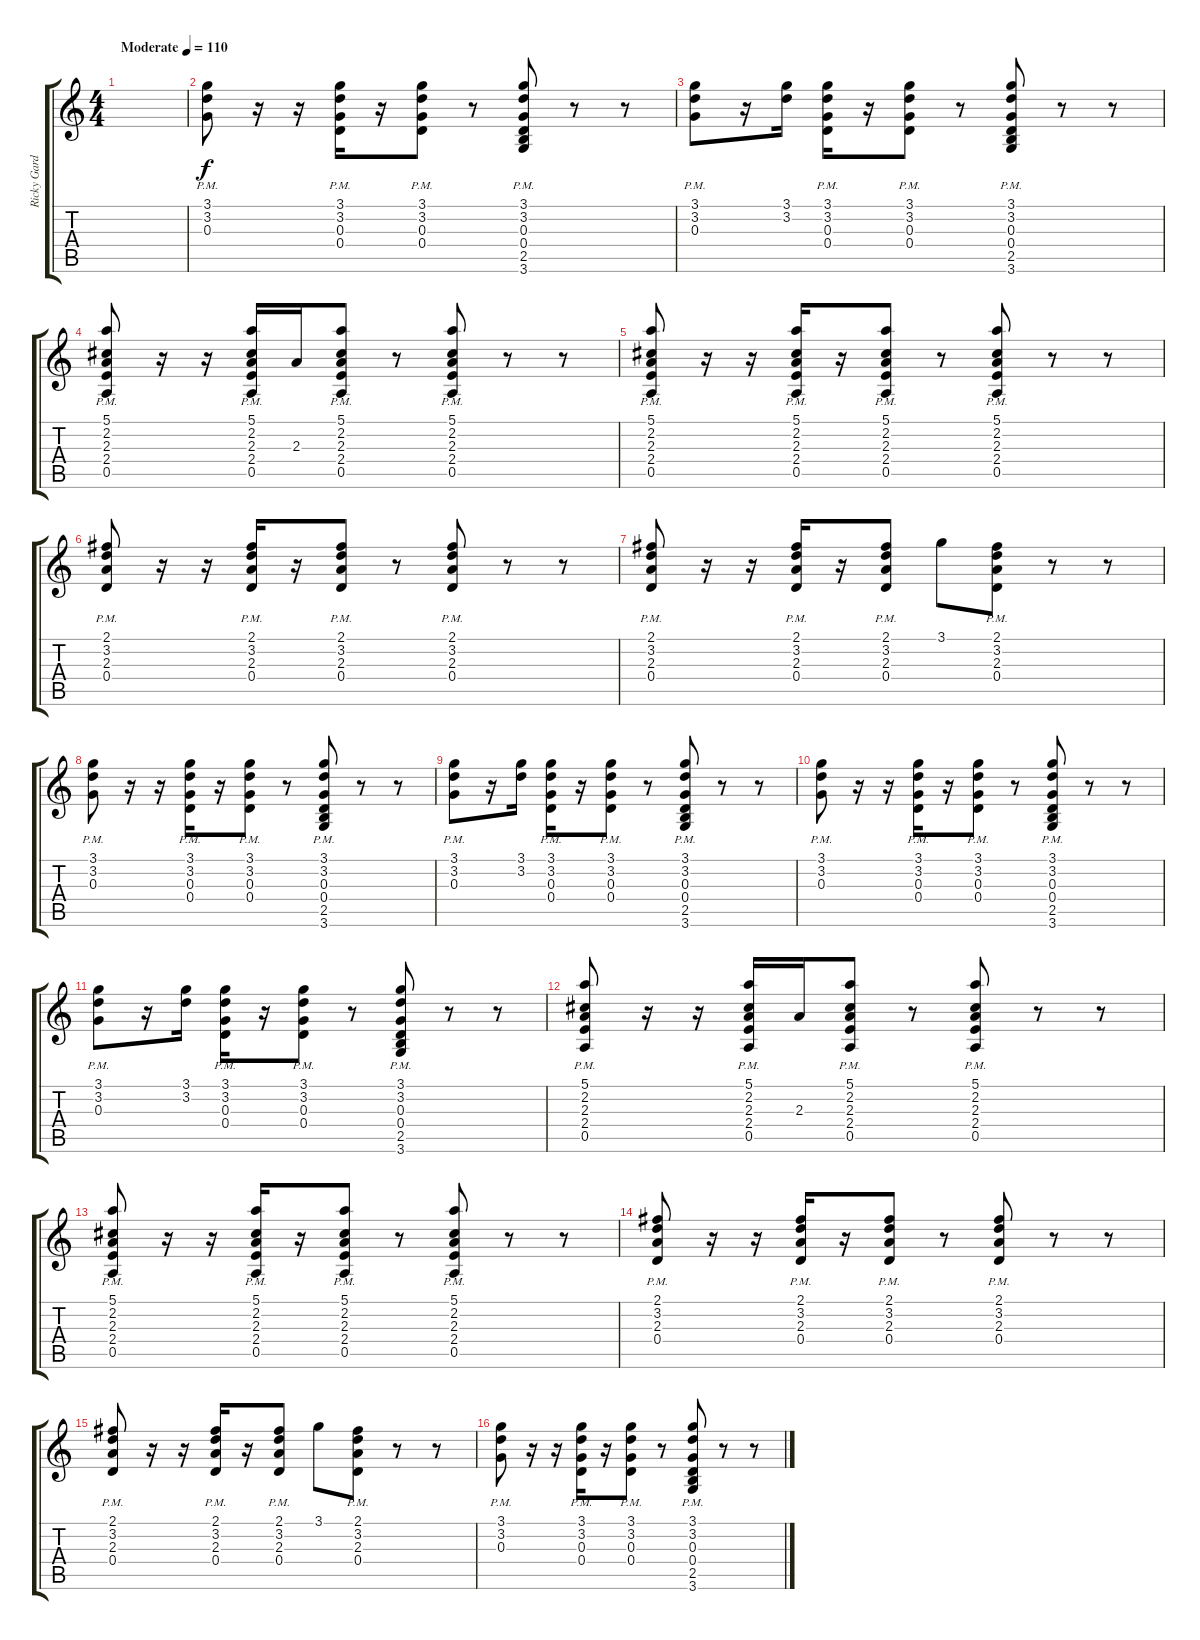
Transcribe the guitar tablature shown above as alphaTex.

\track ("Ricky Gardiner" "Ricky Gard") {instrument electricguitarclean}
\staff {score tabs}
\tuning (E4 B3 G3 D3 A2 E2) {hide}
\ts (4 4)
\tempo (110 "Moderate")
\clef g2
\ks c
|
(3.1{pm} 3.2{pm} 0.3{pm}).8 r.16 r.16 (3.1{pm} 3.2{pm} 0.3{pm} 0.4{pm}).16 r.16 (3.1{pm} 3.2{pm} 0.3{pm} 0.4{pm}).8 r.8 (3.1{pm} 3.2{pm} 0.3{pm} 0.4{pm} 2.5{pm} 3.6{pm}).8 r.8 r.8 |
(3.1{pm} 3.2{pm} 0.3{pm}).8 r.16 (3.1 3.2).16 (3.1{pm} 3.2{pm} 0.3{pm} 0.4{pm}).16 r.16 (3.1{pm} 3.2{pm} 0.3{pm} 0.4{pm}).8 r.8 (3.1{pm} 3.2{pm} 0.3{pm} 0.4{pm} 2.5{pm} 3.6{pm}).8 r.8 r.8 |
(5.1{pm} 2.2{pm} 2.3{pm} 2.4 0.5).8 r.16 r.16 (5.1{pm} 2.2{pm} 2.3{pm} 2.4{pm} 0.5).16 2.3.16 (5.1{pm} 2.2{pm} 2.3{pm} 2.4{pm} 0.5).8 r.8 (5.1{pm} 2.2{pm} 2.3{pm} 2.4{pm} 0.5{pm}).8 r.8 r.8 |
(5.1{pm} 2.2{pm} 2.3{pm} 2.4 0.5).8 r.16 r.16 (5.1{pm} 2.2{pm} 2.3{pm} 2.4{pm} 0.5).16 r.16 (5.1{pm} 2.2{pm} 2.3{pm} 2.4{pm} 0.5).8 r.8 (5.1{pm} 2.2{pm} 2.3{pm} 2.4{pm} 0.5{pm}).8 r.8 r.8 |
(2.1{pm} 3.2{pm} 2.3{pm} 0.4).8 r.16 r.16 (2.1{pm} 3.2 2.3{pm} 0.4{pm}).16 r.16 (2.1{pm} 3.2{pm} 2.3{pm} 0.4{pm}).8 r.8 (2.1{pm} 3.2{pm} 2.3{pm} 0.4{pm}).8 r.8 r.8 |
(2.1{pm} 3.2{pm} 2.3{pm} 0.4).8 r.16 r.16 (2.1{pm} 3.2 2.3{pm} 0.4{pm}).16 r.16 (2.1{pm} 3.2{pm} 2.3{pm} 0.4{pm}).8 3.1.8 (2.1{pm} 3.2{pm} 2.3{pm} 0.4{pm}).8 r.8 r.8 |
(3.1{pm} 3.2{pm} 0.3{pm}).8 r.16 r.16 (3.1{pm} 3.2{pm} 0.3{pm} 0.4{pm}).16 r.16 (3.1{pm} 3.2{pm} 0.3{pm} 0.4{pm}).8 r.8 (3.1{pm} 3.2{pm} 0.3{pm} 0.4{pm} 2.5{pm} 3.6{pm}).8 r.8 r.8 |
(3.1{pm} 3.2{pm} 0.3{pm}).8 r.16 (3.1 3.2).16 (3.1{pm} 3.2{pm} 0.3{pm} 0.4{pm}).16 r.16 (3.1{pm} 3.2{pm} 0.3{pm} 0.4{pm}).8 r.8 (3.1{pm} 3.2{pm} 0.3{pm} 0.4{pm} 2.5{pm} 3.6{pm}).8 r.8 r.8 |
(3.1{pm} 3.2{pm} 0.3{pm}).8 r.16 r.16 (3.1{pm} 3.2{pm} 0.3{pm} 0.4{pm}).16 r.16 (3.1{pm} 3.2{pm} 0.3{pm} 0.4{pm}).8 r.8 (3.1{pm} 3.2{pm} 0.3{pm} 0.4{pm} 2.5{pm} 3.6{pm}).8 r.8 r.8 |
(3.1{pm} 3.2{pm} 0.3{pm}).8 r.16 (3.1 3.2).16 (3.1{pm} 3.2{pm} 0.3{pm} 0.4{pm}).16 r.16 (3.1{pm} 3.2{pm} 0.3{pm} 0.4{pm}).8 r.8 (3.1{pm} 3.2{pm} 0.3{pm} 0.4{pm} 2.5{pm} 3.6{pm}).8 r.8 r.8 |
(5.1{pm} 2.2{pm} 2.3{pm} 2.4 0.5).8 r.16 r.16 (5.1{pm} 2.2{pm} 2.3{pm} 2.4{pm} 0.5).16 2.3.16 (5.1{pm} 2.2{pm} 2.3{pm} 2.4{pm} 0.5).8 r.8 (5.1{pm} 2.2{pm} 2.3{pm} 2.4{pm} 0.5{pm}).8 r.8 r.8 |
(5.1{pm} 2.2{pm} 2.3{pm} 2.4 0.5).8 r.16 r.16 (5.1{pm} 2.2{pm} 2.3{pm} 2.4{pm} 0.5).16 r.16 (5.1{pm} 2.2{pm} 2.3{pm} 2.4{pm} 0.5).8 r.8 (5.1{pm} 2.2{pm} 2.3{pm} 2.4{pm} 0.5{pm}).8 r.8 r.8 |
(2.1{pm} 3.2{pm} 2.3{pm} 0.4).8 r.16 r.16 (2.1{pm} 3.2 2.3{pm} 0.4{pm}).16 r.16 (2.1{pm} 3.2{pm} 2.3{pm} 0.4{pm}).8 r.8 (2.1{pm} 3.2{pm} 2.3{pm} 0.4{pm}).8 r.8 r.8 |
(2.1{pm} 3.2{pm} 2.3{pm} 0.4).8 r.16 r.16 (2.1{pm} 3.2 2.3{pm} 0.4{pm}).16 r.16 (2.1{pm} 3.2{pm} 2.3{pm} 0.4{pm}).8 3.1.8 (2.1{pm} 3.2{pm} 2.3{pm} 0.4{pm}).8 r.8 r.8 |
(3.1{pm} 3.2{pm} 0.3{pm}).8 r.16 r.16 (3.1{pm} 3.2{pm} 0.3{pm} 0.4{pm}).16 r.16 (3.1{pm} 3.2{pm} 0.3{pm} 0.4{pm}).8 r.8 (3.1{pm} 3.2{pm} 0.3{pm} 0.4{pm} 2.5{pm} 3.6{pm}).8 r.8 r.8
